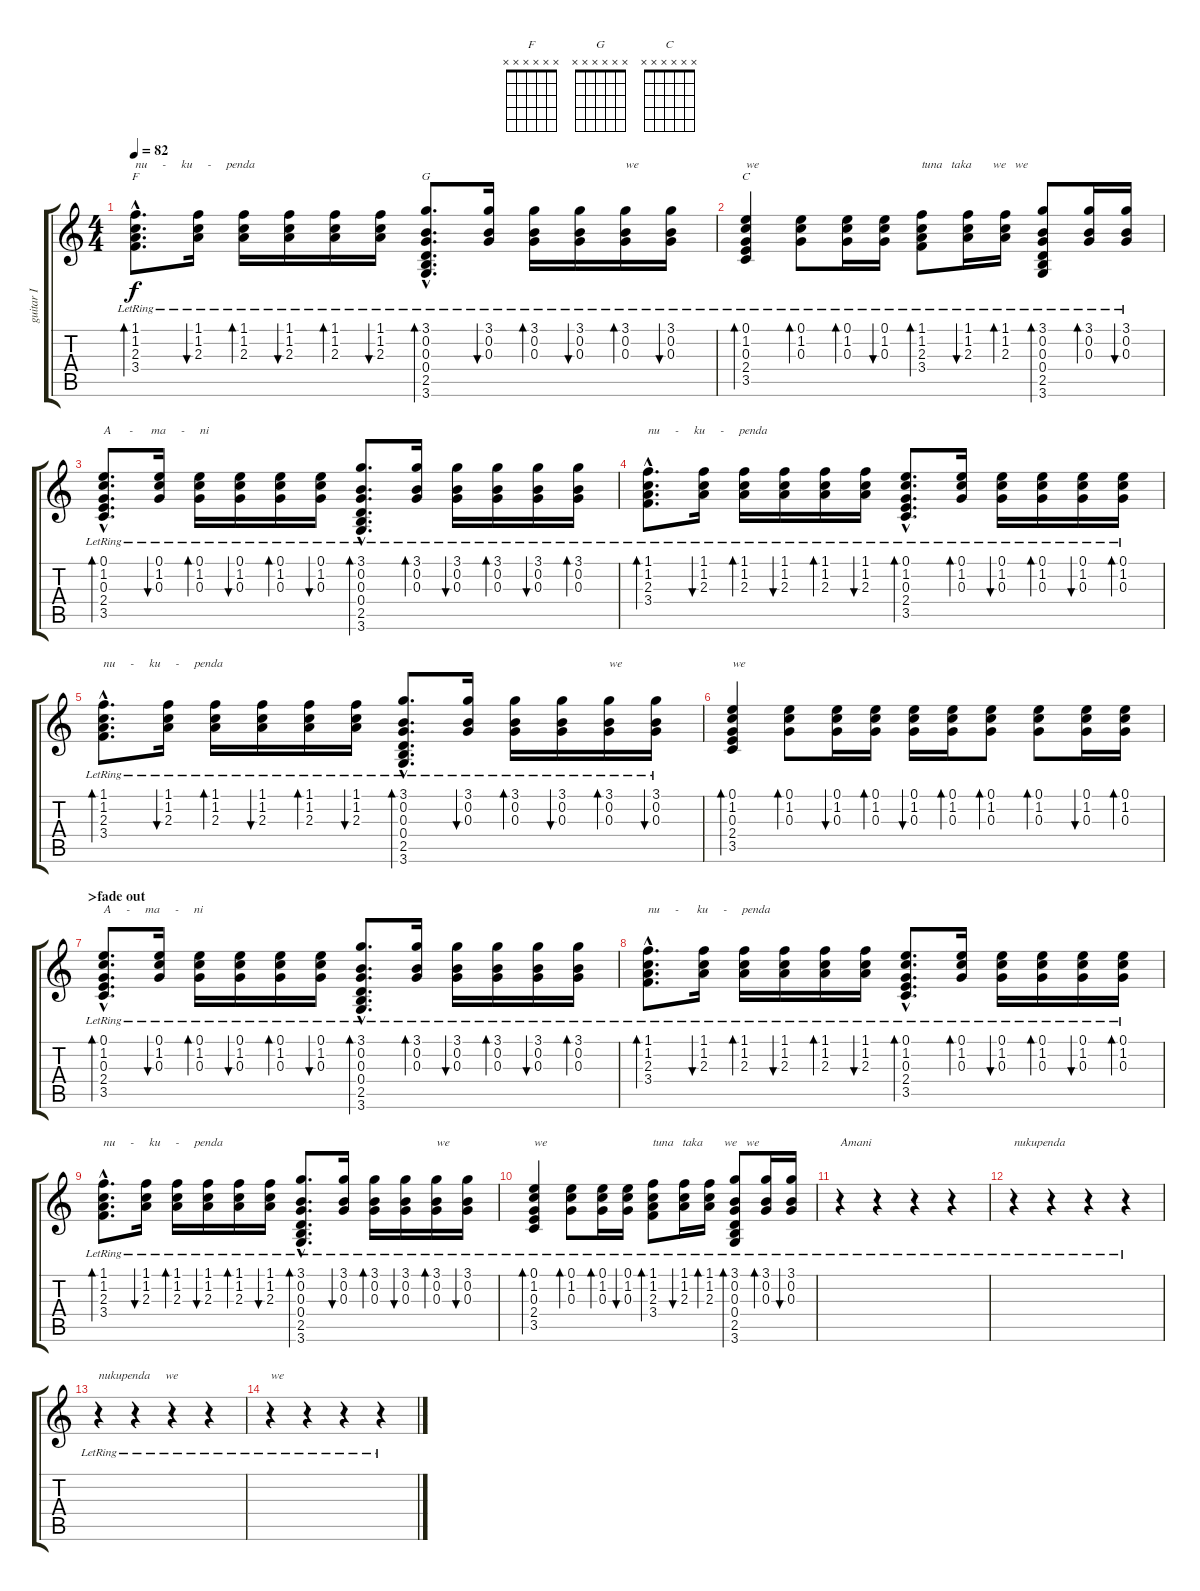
\track ("guitar I" "guitar I") {instrument acousticguitarsteel}
\staff {score tabs}
\tuning (E4 B3 G3 D3 A2 E2) {hide}
\chord ("F" x x x x x x) {firstfret 0}
\chord ("G" x x x x x x) {firstfret 0}
\chord ("C" x x x x x x) {firstfret 0}
\ts (4 4)
\tempo 82
\clef g2
\ks c
(1.1{hac lr} 1.2{hac lr} 2.3{hac lr} 3.4{hac lr}).8{d bd 60 ch "F" txt "nu     -     ku     -     penda" dy f} (1.1{lr} 1.2{lr} 2.3{lr}).16{bu 60} (1.1{lr} 1.2{lr} 2.3{lr}).16{bd 60} (1.1{lr} 1.2{lr} 2.3{lr}).16{bu 60} (1.1{lr} 1.2{lr} 2.3{lr}).16{bd 60} (1.1{lr} 1.2{lr} 2.3{lr}).16{bu 60} (3.1{hac lr} 0.2{hac lr} 0.3{hac lr} 0.4{hac lr} 2.5{hac lr} 3.6{hac lr}).8{d bd 60 ch "G"} (3.1{lr} 0.2{lr} 0.3{lr}).16{bu 60} (3.1{lr} 0.2{lr} 0.3{lr}).16{bd 60} (3.1{lr} 0.2{lr} 0.3{lr}).16{bu 60} (3.1{lr} 0.2{lr} 0.3{lr}).16{bd 60 txt "we"} (3.1{lr} 0.2{lr} 0.3{lr}).16{bu 60} |
(0.1{lr} 1.2{lr} 0.3{lr} 2.4{lr} 3.5{lr}).4{bd 60 ch "C" txt "we"} (0.1{lr} 1.2{lr} 0.3{lr}).8{bd 60} (0.1{lr} 1.2{lr} 0.3{lr}).16{bd 60} (0.1{lr} 1.2{lr} 0.3{lr}).16{bu 60} (1.1{lr} 1.2{lr} 2.3{lr} 3.4{lr}).8{bd 60 txt "tuna   taka       we   we"} (1.1{lr} 1.2{lr} 2.3{lr}).16{bu 60} (1.1{lr} 1.2{lr} 2.3{lr}).16{bd 60} (3.1{lr} 0.2{lr} 0.3{lr} 0.4{lr} 2.5{lr} 3.6{lr}).8{bd 60} (3.1{lr} 0.2{lr} 0.3{lr}).16{bd 60} (3.1{lr} 0.2{lr} 0.3{lr}).16{bu 60} |
(0.1{hac lr} 1.2{hac lr} 0.3{hac lr} 2.4{hac lr} 3.5{hac lr}).8{d bd 60 txt "A      -      ma     -     ni"} (0.1{lr} 1.2{lr} 0.3{lr}).16{bu 60} (0.1{lr} 1.2{lr} 0.3{lr}).16{bd 60} (0.1{lr} 1.2{lr} 0.3{lr}).16{bu 60} (0.1{lr} 1.2{lr} 0.3{lr}).16{bd 60} (0.1{lr} 1.2{lr} 0.3{lr}).16{bu 60} (3.1{hac lr} 0.2{hac lr} 0.3{hac lr} 0.4{hac lr} 2.5{hac lr} 3.6{hac lr}).8{d bd 60} (3.1{lr} 0.2{lr} 0.3{lr}).16{bd 60} (3.1{lr} 0.2{lr} 0.3{lr}).16{bu 60} (3.1{lr} 0.2{lr} 0.3{lr}).16{bd 60} (3.1{lr} 0.2{lr} 0.3{lr}).16{bu 60} (3.1{lr} 0.2{lr} 0.3{lr}).16{bd 60} |
(1.1{hac lr} 1.2{hac lr} 2.3{hac lr} 3.4{hac lr}).8{d bd 60 txt "nu     -     ku     -     penda"} (1.1{lr} 1.2{lr} 2.3{lr}).16{bu 60} (1.1{lr} 1.2{lr} 2.3{lr}).16{bd 60} (1.1{lr} 1.2{lr} 2.3{lr}).16{bu 60} (1.1{lr} 1.2{lr} 2.3{lr}).16{bd 60} (1.1{lr} 1.2{lr} 2.3{lr}).16{bu 60} (0.1{hac lr} 1.2{hac lr} 0.3{hac lr} 2.4{hac lr} 3.5{hac lr}).8{d bd 60} (0.1{lr} 1.2{lr} 0.3{lr}).16{bd 60} (0.1{lr} 1.2{lr} 0.3{lr}).16{bu 60} (0.1{lr} 1.2{lr} 0.3{lr}).16{bd 60} (0.1{lr} 1.2{lr} 0.3{lr}).16{bu 60} (0.1{lr} 1.2{lr} 0.3{lr}).16{bd 60} |
(1.1{hac lr} 1.2{hac lr} 2.3{hac lr} 3.4{hac lr}).8{d bd 60 txt "nu     -     ku     -     penda"} (1.1{lr} 1.2{lr} 2.3{lr}).16{bu 60} (1.1{lr} 1.2{lr} 2.3{lr}).16{bd 60} (1.1{lr} 1.2{lr} 2.3{lr}).16{bu 60} (1.1{lr} 1.2{lr} 2.3{lr}).16{bd 60} (1.1{lr} 1.2{lr} 2.3{lr}).16{bu 60} (3.1{hac lr} 0.2{hac lr} 0.3{hac lr} 0.4{hac lr} 2.5{hac lr} 3.6{hac lr}).8{d bd 60} (3.1{lr} 0.2{lr} 0.3{lr}).16{bu 60} (3.1{lr} 0.2{lr} 0.3{lr}).16{bd 60} (3.1{lr} 0.2{lr} 0.3{lr}).16{bu 60} (3.1{lr} 0.2{lr} 0.3{lr}).16{bd 60 txt "we"} (3.1{lr} 0.2{lr} 0.3{lr}).16{bu 60} |
(0.1 1.2 0.3 2.4 3.5).4{bd 60 txt "we"} (0.1 1.2 0.3).8{bd 60} (0.1 1.2 0.3).16{bu 60} (0.1 1.2 0.3).16{bd 60} (0.1 1.2 0.3).16{bu 60} (0.1 1.2 0.3).16{bd 60} (0.1 1.2 0.3).8{bd 60} (0.1 1.2 0.3).8{bd 60} (0.1 1.2 0.3).16{bu 60} (0.1 1.2 0.3).16{bd 60} |
\section ("" ">fade out")
(0.1{hac lr} 1.2{hac lr} 0.3{hac lr} 2.4{hac lr} 3.5{hac lr}).8{d bd 60 txt "A     -     ma     -     ni" volume 6} (0.1{lr} 1.2{lr} 0.3{lr}).16{bu 60} (0.1{lr} 1.2{lr} 0.3{lr}).16{bd 60} (0.1{lr} 1.2{lr} 0.3{lr}).16{bu 60} (0.1{lr} 1.2{lr} 0.3{lr}).16{bd 60} (0.1{lr} 1.2{lr} 0.3{lr}).16{bu 60} (3.1{hac lr} 0.2{hac lr} 0.3{hac lr} 0.4{hac lr} 2.5{hac lr} 3.6{hac lr}).8{d bd 60} (3.1{lr} 0.2{lr} 0.3{lr}).16{bd 60} (3.1{lr} 0.2{lr} 0.3{lr}).16{bu 60} (3.1{lr} 0.2{lr} 0.3{lr}).16{bd 60} (3.1{lr} 0.2{lr} 0.3{lr}).16{bu 60} (3.1{lr} 0.2{lr} 0.3{lr}).16{bd 60} |
(1.1{hac lr} 1.2{hac lr} 2.3{hac lr} 3.4{hac lr}).8{d bd 60 txt "nu     -      ku     -     penda" volume 5} (1.1{lr} 1.2{lr} 2.3{lr}).16{bu 60} (1.1{lr} 1.2{lr} 2.3{lr}).16{bd 60} (1.1{lr} 1.2{lr} 2.3{lr}).16{bu 60} (1.1{lr} 1.2{lr} 2.3{lr}).16{bd 60} (1.1{lr} 1.2{lr} 2.3{lr}).16{bu 60} (0.1{hac lr} 1.2{hac lr} 0.3{hac lr} 2.4{hac lr} 3.5{hac lr}).8{d bd 60} (0.1{lr} 1.2{lr} 0.3{lr}).16{bd 60} (0.1{lr} 1.2{lr} 0.3{lr}).16{bu 60} (0.1{lr} 1.2{lr} 0.3{lr}).16{bd 60} (0.1{lr} 1.2{lr} 0.3{lr}).16{bu 60} (0.1{lr} 1.2{lr} 0.3{lr}).16{bd 60} |
(1.1{hac lr} 1.2{hac lr} 2.3{hac lr} 3.4{hac lr}).8{d bd 60 txt "nu     -     ku     -     penda" volume 4} (1.1{lr} 1.2{lr} 2.3{lr}).16{bu 60} (1.1{lr} 1.2{lr} 2.3{lr}).16{bd 60} (1.1{lr} 1.2{lr} 2.3{lr}).16{bu 60} (1.1{lr} 1.2{lr} 2.3{lr}).16{bd 60} (1.1{lr} 1.2{lr} 2.3{lr}).16{bu 60} (3.1{hac lr} 0.2{hac lr} 0.3{hac lr} 0.4{hac lr} 2.5{hac lr} 3.6{hac lr}).8{d bd 60} (3.1{lr} 0.2{lr} 0.3{lr}).16{bu 60} (3.1{lr} 0.2{lr} 0.3{lr}).16{bd 60} (3.1{lr} 0.2{lr} 0.3{lr}).16{bu 60} (3.1{lr} 0.2{lr} 0.3{lr}).16{bd 60 txt "we"} (3.1{lr} 0.2{lr} 0.3{lr}).16{bu 60} |
(0.1{lr} 1.2{lr} 0.3{lr} 2.4{lr} 3.5{lr}).4{bd 60 txt "we" volume 2} (0.1{lr} 1.2{lr} 0.3{lr}).8{bd 60} (0.1{lr} 1.2{lr} 0.3{lr}).16{bd 60} (0.1{lr} 1.2{lr} 0.3{lr}).16{bu 60} (1.1{lr} 1.2{lr} 2.3{lr} 3.4{lr}).8{bd 60 txt "tuna   taka       we   we"} (1.1{lr} 1.2{lr} 2.3{lr}).16{bu 60} (1.1{lr} 1.2{lr} 2.3{lr}).16{bd 60} (3.1{lr} 0.2{lr} 0.3{lr} 0.4{lr} 2.5{lr} 3.6{lr}).8{bd 60} (3.1{lr} 0.2{lr} 0.3{lr}).16{bd 60} (3.1{lr} 0.2{lr} 0.3{lr}).16{bu 60} |
r.4{txt "Amani"} r.4 r.4 r.4 |
r.4{txt "nukupenda"} r.4 r.4 r.4 |
r.4{txt "nukupenda     we"} r.4 r.4 r.4 |
r.4{txt "we"} r.4 r.4 r.4
